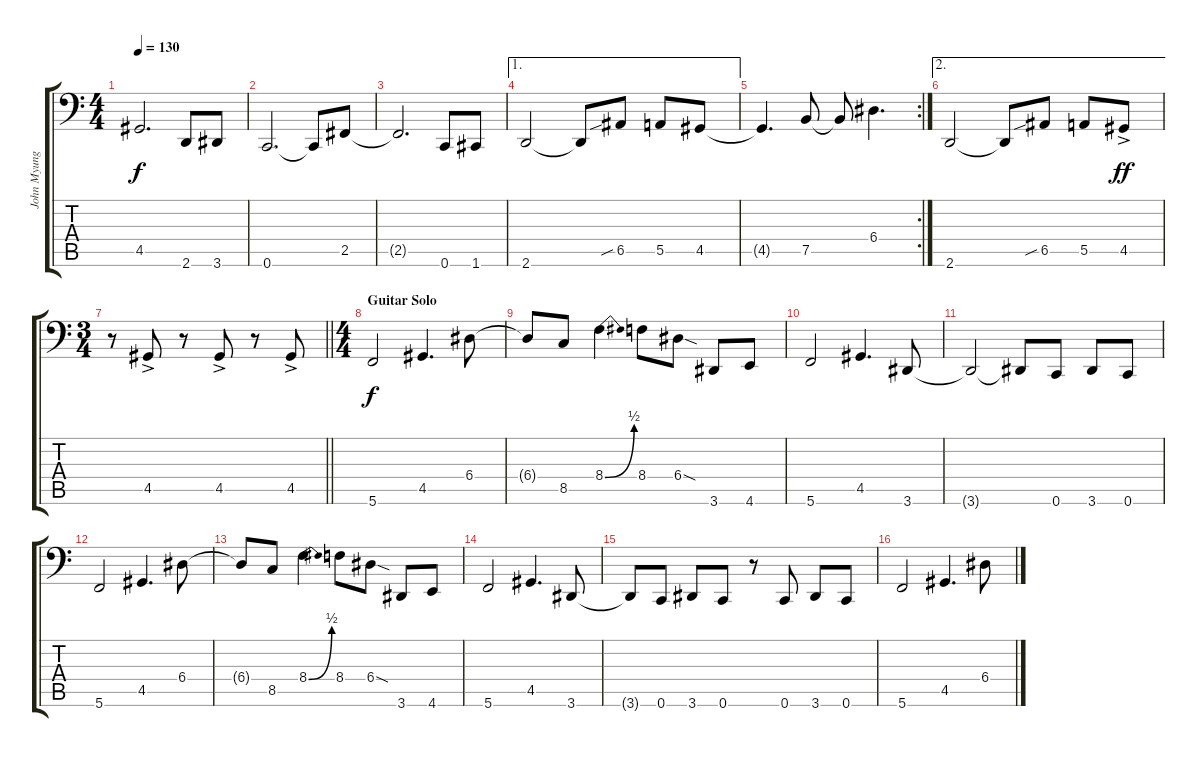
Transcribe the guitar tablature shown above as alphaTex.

\track ("John Myung" "John Myung") {instrument electricbassfinger}
\staff {score tabs}
\tuning (C3 G2 D2 A1 E1 C1) {hide}
\ts (4 4)
\tempo 130
\clef f4
\ks c
4.5{t}.2{d dy f} 2.6.8 3.6.8 |
0.6.2{d} 0.6{t}.8 2.5.8 |
2.5{t}.2{d} 0.6.8 1.6.8 |
\ae 1
2.6.2 2.6{t}.8 6.5{sib}.8 5.5.8 4.5.8 |
\rc 2
4.5{t}.4{d} 7.5.8 7.5{t}.8 6.4.4{d} |
\ae 2
2.6.2 2.6{t}.8 6.5{sib}.8 5.5.8 4.5{ac}.8{dy ff} |
\ts (3 4)
\barLineRight lightlight
r.8 4.5{ac}.8 r.8 4.5{ac}.8 r.8 4.5{ac}.8 |
\ts (4 4)
\section ("" "Guitar Solo")
5.6.2{dy f} 4.5.4{d} 6.4.8 |
6.4{t}.8 8.5.8 8.4{be (bend 0 0 60 2)}.4 8.4.8 6.4{sod}.8 3.6.8 4.6.8 |
5.6.2 4.5.4{d} 3.6.8 |
3.6{t}.2 3.6{t}.8 0.6.8 3.6.8 0.6.8 |
5.6.2 4.5.4{d} 6.4.8 |
6.4{t}.8 8.5.8 8.4{be (bend 0 0 60 2)}.4 8.4.8 6.4{sod}.8 3.6.8 4.6.8 |
5.6.2 4.5.4{d} 3.6.8 |
3.6{t}.8 0.6.8 3.6.8 0.6.8 r.8 0.6.8 3.6.8 0.6.8 |
5.6.2 4.5.4{d} 6.4.8
